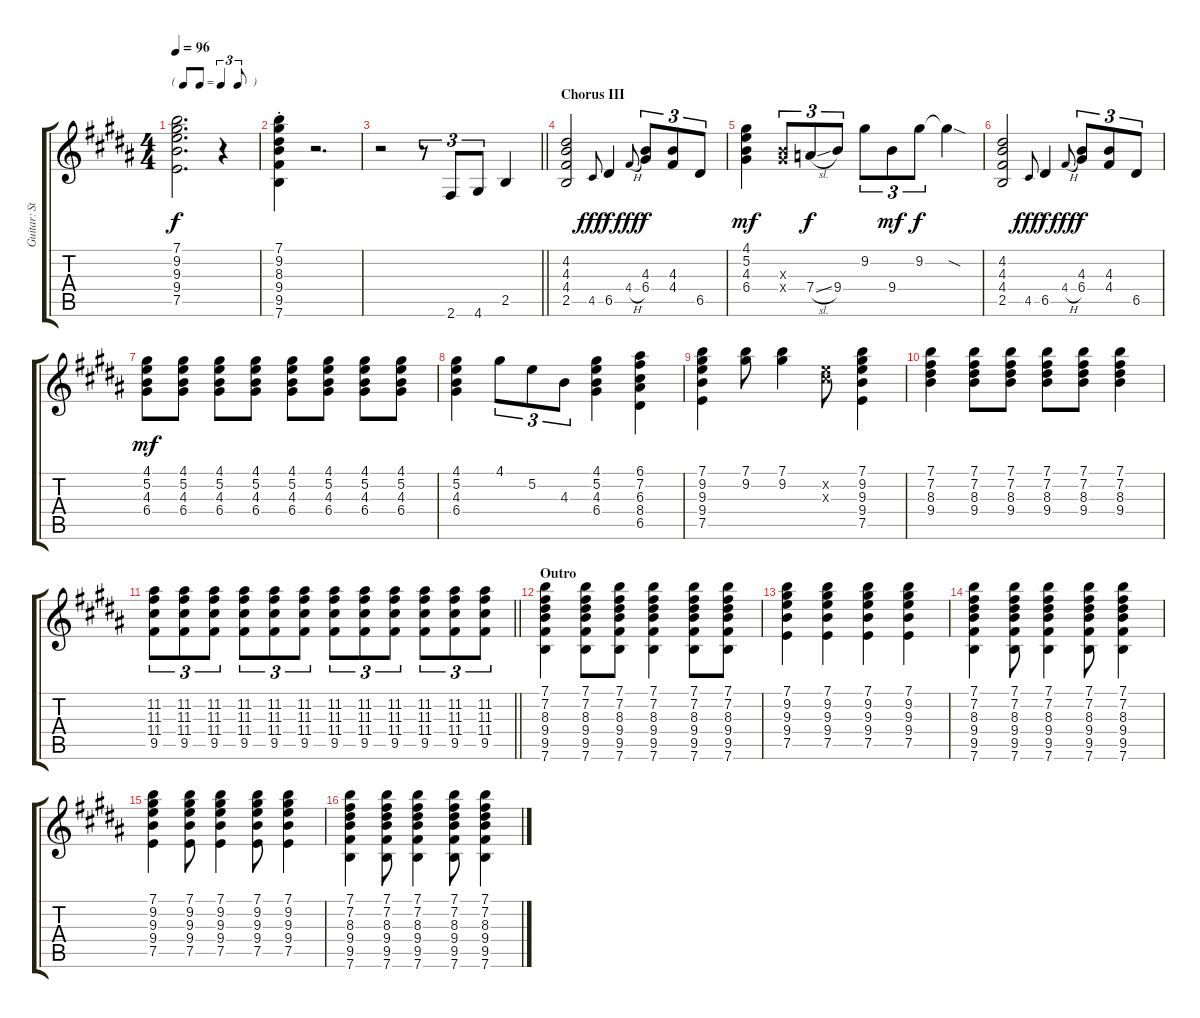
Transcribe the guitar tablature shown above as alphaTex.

\track ("Guitar: Steve" "Guitar: St") {instrument acousticguitarsteel}
\staff {score tabs}
\tuning (E4 B3 G3 D3 A2 E2) {hide}
\ts (4 4)
\tf triplet8th
\tempo 96
\clef g2
\ks b
(7.1 9.2 9.3 9.4 7.5).2{d dy f} r.4 |
(7.1{st} 9.2{st} 8.3{st} 9.4{st} 9.5{st} 7.6{st}).4 r.2{d} |
\barLineRight lightlight
r.2 r.8{tu (3 2)} 2.6.8{tu (3 2)} 4.6.8{tu (3 2)} 2.5.4 |
\section ("" "Chorus III")
(4.2 4.3 4.4 2.5).2 4.5.8{gr onbeat dy fff} 6.5.4{dy f} 4.4{h}.8{gr onbeat dy fff} (4.3 6.4).8{tu (3 2) dy f} (4.3 4.4).8{tu (3 2)} 6.5.8{tu (3 2)} |
(4.1 5.2 4.3 6.4).4{dy mf} (4.3{x} 6.4{x}).8{tu (3 2)} 7.4{sl}.8{tu (3 2) dy f} 9.4.8{tu (3 2)} 9.2.8{tu (3 2)} 9.4.8{tu (3 2) dy mf} 9.2.8{tu (3 2) dy f} 9.2{sod t}.4 |
(4.2 4.3 4.4 2.5).2 4.5.8{gr onbeat dy fff} 6.5.4{dy f} 4.4{h}.8{gr onbeat dy fff} (4.3 6.4).8{tu (3 2) dy f} (4.3 4.4).8{tu (3 2)} 6.5.8{tu (3 2)} |
(4.1 5.2 4.3 6.4).8{dy mf} (4.1 5.2 4.3 6.4).8 (4.1 5.2 4.3 6.4).8 (4.1 5.2 4.3 6.4).8 (4.1 5.2 4.3 6.4).8 (4.1 5.2 4.3 6.4).8 (4.1 5.2 4.3 6.4).8 (4.1 5.2 4.3 6.4).8 |
(4.1 5.2 4.3 6.4).4 4.1.8{tu (3 2)} 5.2.8{tu (3 2)} 4.3.8{tu (3 2)} (4.1 5.2 4.3 6.4).4 (6.1 7.2 6.3 8.4 6.5).4 |
(7.1 9.2 9.3 9.4 7.5).4 (7.1 9.2).8 (7.1 9.2).4 (5.2{x} 6.3{x}).8 (7.1 9.2 9.3 9.4 7.5).4 |
(7.1 7.2 8.3 9.4).4 (7.1 7.2 8.3 9.4).8 (7.1 7.2 8.3 9.4).8 (7.1 7.2 8.3 9.4).8 (7.1 7.2 8.3 9.4).8 (7.1 7.2 8.3 9.4).4 |
\barLineRight lightlight
(11.2 11.3 11.4 9.5).8{tu (3 2)} (11.2 11.3 11.4 9.5).8{tu (3 2)} (11.2 11.3 11.4 9.5).8{tu (3 2)} (11.2 11.3 11.4 9.5).8{tu (3 2)} (11.2 11.3 11.4 9.5).8{tu (3 2)} (11.2 11.3 11.4 9.5).8{tu (3 2)} (11.2 11.3 11.4 9.5).8{tu (3 2)} (11.2 11.3 11.4 9.5).8{tu (3 2)} (11.2 11.3 11.4 9.5).8{tu (3 2)} (11.2 11.3 11.4 9.5).8{tu (3 2)} (11.2 11.3 11.4 9.5).8{tu (3 2)} (11.2 11.3 11.4 9.5).8{tu (3 2)} |
\section ("" "Outro")
(7.1 7.2 8.3 9.4 9.5 7.6).4 (7.1 7.2 8.3 9.4 9.5 7.6).8 (7.1 7.2 8.3 9.4 9.5 7.6).8 (7.1 7.2 8.3 9.4 9.5 7.6).4 (7.1 7.2 8.3 9.4 9.5 7.6).8 (7.1 7.2 8.3 9.4 9.5 7.6).8 |
(7.1 9.2 9.3 9.4 7.5).4 (7.1 9.2 9.3 9.4 7.5).4 (7.1 9.2 9.3 9.4 7.5).4 (7.1 9.2 9.3 9.4 7.5).4 |
(7.1 7.2 8.3 9.4 9.5 7.6).4 (7.1 7.2 8.3 9.4 9.5 7.6).8 (7.1 7.2 8.3 9.4 9.5 7.6).4 (7.1 7.2 8.3 9.4 9.5 7.6).8 (7.1 7.2 8.3 9.4 9.5 7.6).4 |
(7.1 9.2 9.3 9.4 7.5).4 (7.1 9.2 9.3 9.4 7.5).8 (7.1 9.2 9.3 9.4 7.5).4 (7.1 9.2 9.3 9.4 7.5).8 (7.1 9.2 9.3 9.4 7.5).4 |
(7.1 7.2 8.3 9.4 9.5 7.6).4 (7.1 7.2 8.3 9.4 9.5 7.6).8 (7.1 7.2 8.3 9.4 9.5 7.6).4 (7.1 7.2 8.3 9.4 9.5 7.6).8 (7.1 7.2 8.3 9.4 9.5 7.6).4
